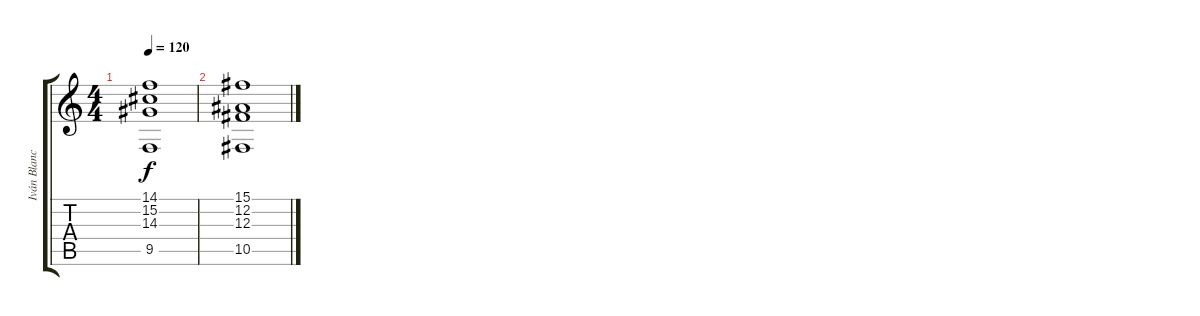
\track ("Iván Blanco" "Iván Blanc") {instrument stringensemble1}
\staff {score tabs}
\tuning (Eb4 Bb3 Gb3 Db3 Ab2 Eb2) {hide}
\ts (4 4)
\tempo 120
\clef g2
\ks c
(14.1{t} 15.2{t} 14.3{t} 9.5{t}).1{dy f} |
(15.1 12.2 12.3 10.5).1
